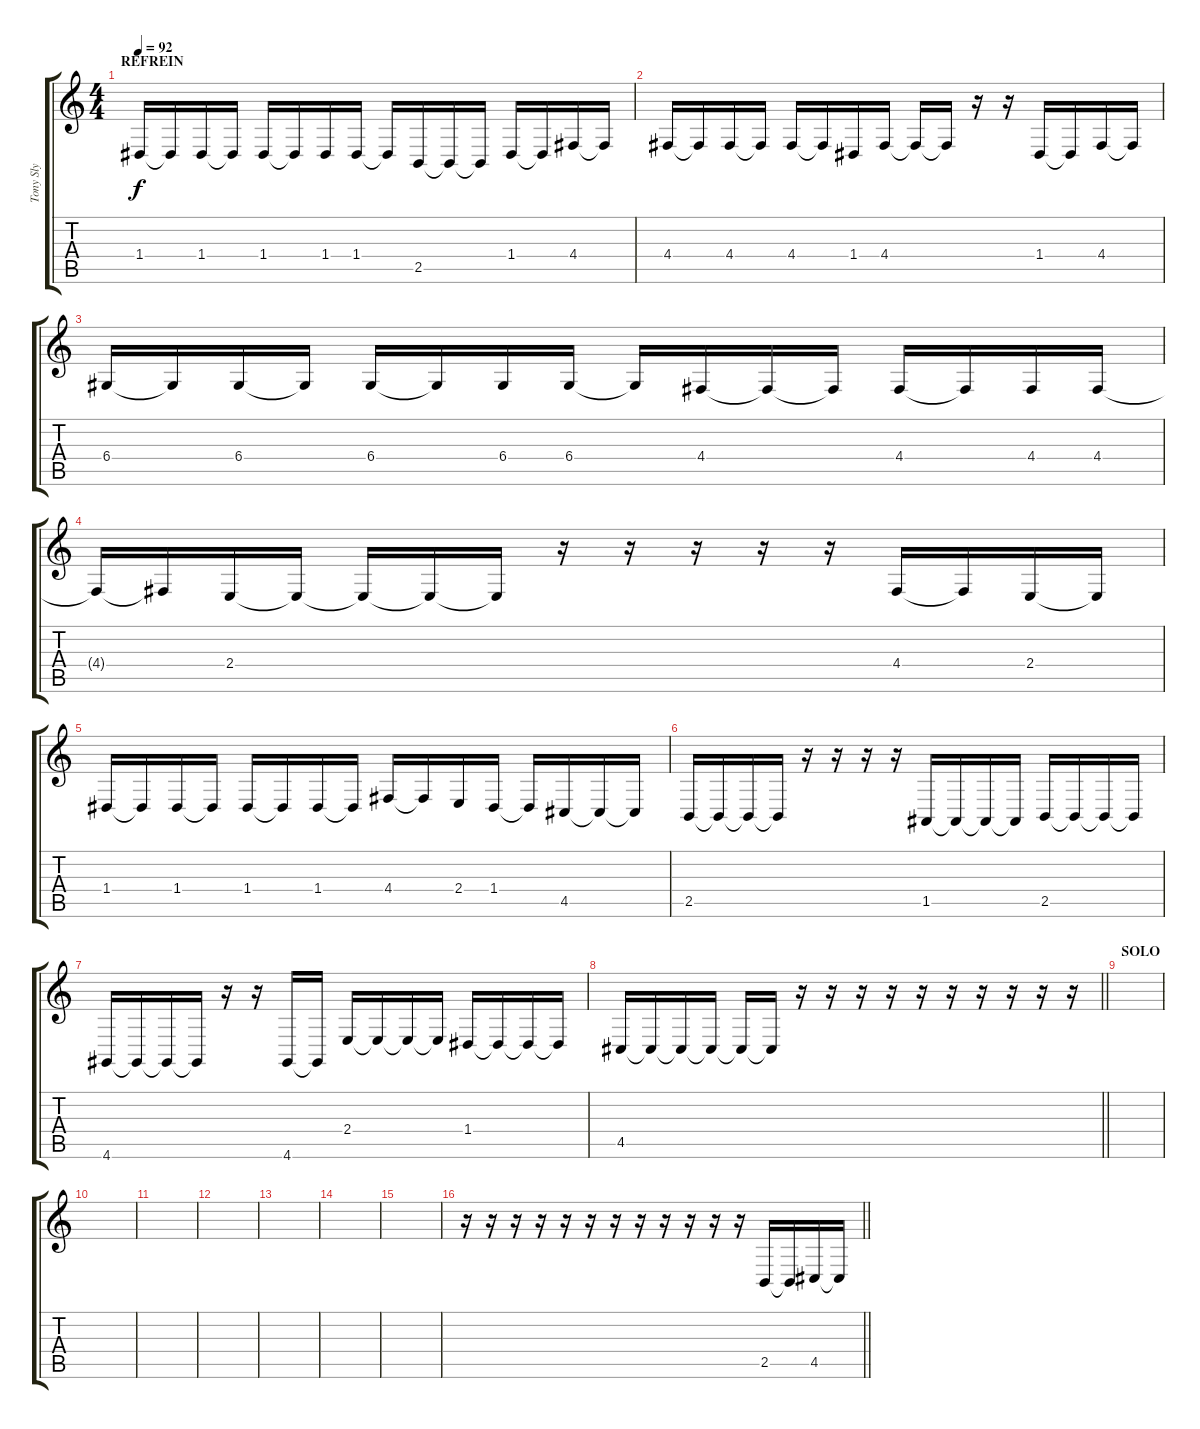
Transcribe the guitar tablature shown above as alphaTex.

\track ("Tony Sly" "Tony Sly") {instrument tenorsax}
\staff {score tabs}
\tuning (E4 B3 G3 D3 A2 E2) {hide}
\ts (4 4)
\section ("" "REFREIN")
\tempo 92
\clef g2
\ks c
1.4.16{dy f} 1.4{t}.16 1.4.16 1.4{t}.16 1.4.16 1.4{t}.16 1.4.16 1.4.16 1.4{t}.16 2.5.16 2.5{t}.16 2.5{t}.16 1.4.16 1.4{t}.16 4.4.16 4.4{t}.16 |
4.4.16 4.4{t}.16 4.4.16 4.4{t}.16 4.4.16 4.4{t}.16 1.4.16 4.4.16 4.4{t}.16 4.4{t}.16 r.16 r.16 1.4.16 1.4{t}.16 4.4.16 4.4{t}.16 |
6.4.16 6.4{t}.16 6.4.16 6.4{t}.16 6.4.16 6.4{t}.16 6.4.16 6.4.16 6.4{t}.16 4.4.16 4.4{t}.16 4.4{t}.16 4.4.16 4.4{t}.16 4.4.16 4.4.16 |
4.4{t}.16 4.4{t}.16 2.4.16 2.4{t}.16 2.4{t}.16 2.4{t}.16 2.4{t}.16 r.16 r.16 r.16 r.16 r.16 4.4.16 4.4{t}.16 2.4.16 2.4{t}.16 |
1.4.16 1.4{t}.16 1.4.16 1.4{t}.16 1.4.16 1.4{t}.16 1.4.16 1.4{t}.16 4.4.16 4.4{t}.16 2.4.16 1.4.16 1.4{t}.16 4.5.16 4.5{t}.16 4.5{t}.16 |
2.5.16 2.5{t}.16 2.5{t}.16 2.5{t}.16 r.16 r.16 r.16 r.16 1.5.16 1.5{t}.16 1.5{t}.16 1.5{t}.16 2.5.16 2.5{t}.16 2.5{t}.16 2.5{t}.16 |
4.6.16 4.6{t}.16 4.6{t}.16 4.6{t}.16 r.16 r.16 4.6.16 4.6{t}.16 2.4.16 2.4{t}.16 2.4{t}.16 2.4{t}.16 1.4.16 1.4{t}.16 1.4{t}.16 1.4{t}.16 |
\barLineRight lightlight
4.5.16 4.5{t}.16 4.5{t}.16 4.5{t}.16 4.5{t}.16 4.5{t}.16 r.16 r.16 r.16 r.16 r.16 r.16 r.16 r.16 r.16 r.16 |
\section ("" "SOLO")
|
|
|
|
|
|
|
\barLineRight lightlight
r.16 r.16 r.16 r.16 r.16 r.16 r.16 r.16 r.16 r.16 r.16 r.16 2.5.16 2.5{t}.16 4.5.16 4.5{t}.16
